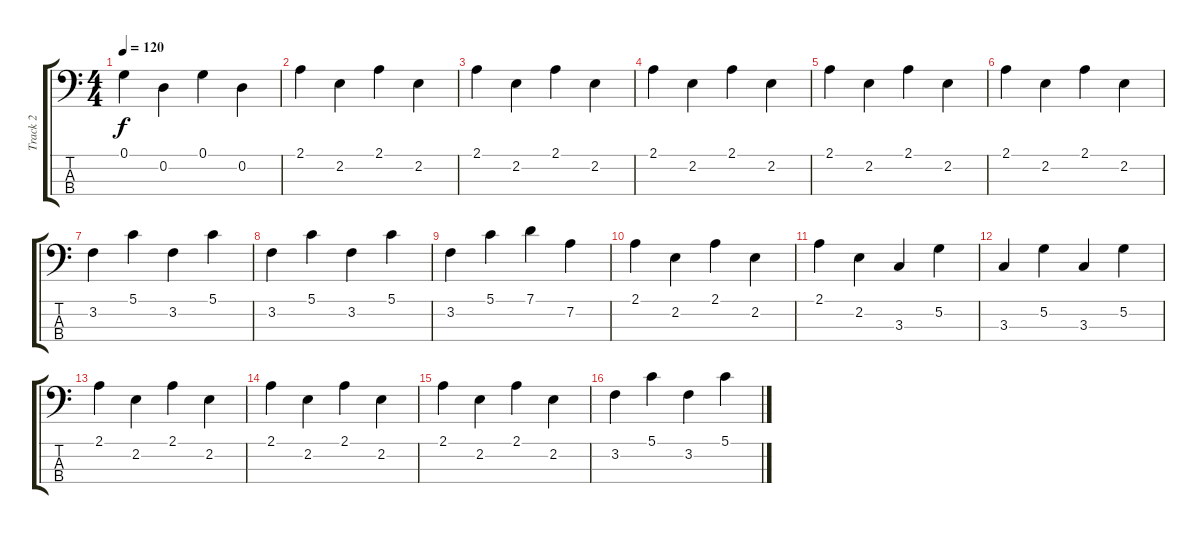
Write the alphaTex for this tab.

\track ("Track 2" "Track 2") {instrument electricbassfinger}
\staff {score tabs}
\tuning (G2 D2 A1 E1) {hide}
\ts (4 4)
\tempo 120
\clef f4
\ks c
0.1.4{dy f} 0.2.4 0.1.4 0.2.4 |
2.1.4 2.2.4 2.1.4 2.2.4 |
2.1.4 2.2.4 2.1.4 2.2.4 |
2.1.4 2.2.4 2.1.4 2.2.4 |
2.1.4 2.2.4 2.1.4 2.2.4 |
2.1.4 2.2.4 2.1.4 2.2.4 |
3.2.4 5.1.4 3.2.4 5.1.4 |
3.2.4 5.1.4 3.2.4 5.1.4 |
3.2.4 5.1.4 7.1.4 7.2.4 |
2.1.4 2.2.4 2.1.4 2.2.4 |
2.1.4 2.2.4 3.3.4 5.2.4 |
3.3.4 5.2.4 3.3.4 5.2.4 |
2.1.4 2.2.4 2.1.4 2.2.4 |
2.1.4 2.2.4 2.1.4 2.2.4 |
2.1.4 2.2.4 2.1.4 2.2.4 |
3.2.4 5.1.4 3.2.4 5.1.4
